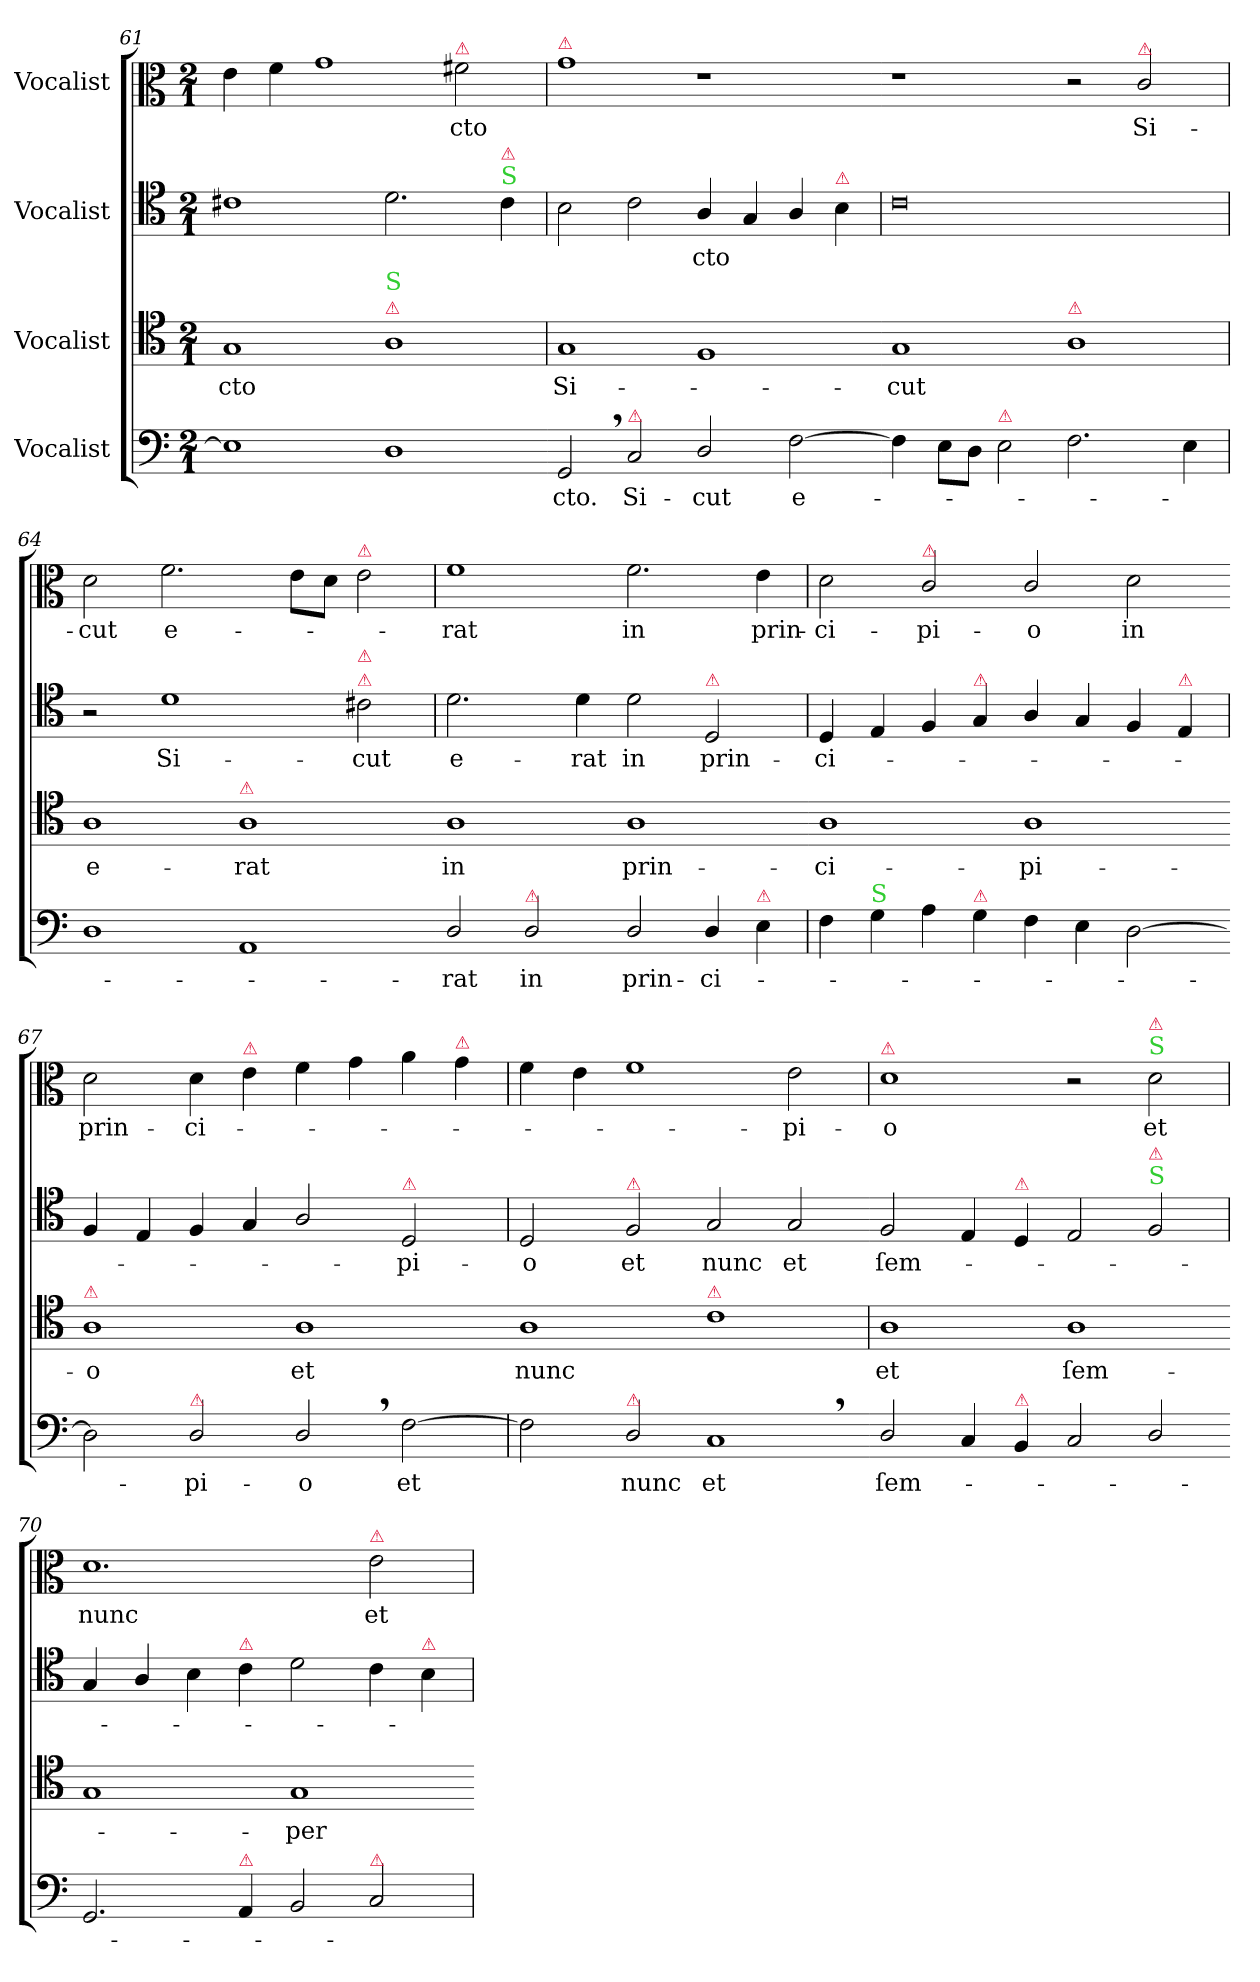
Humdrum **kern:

**kern	**text	**kern	**text	**kern	**text	**kern	**text
*part4	*part4	*part3	*part3	*part2	*part2	*part1	*part1
*staff4	*staff4	*staff3	*staff3	*staff2	*staff2	*staff1	*staff1
*I"Vocalist	*	*I"Vocalist	*	*I"Vocalist	*	*I"Vocalist	*
*clefF4	*	*clefC4	*	*clefC4	*	*clefC3	*
*k[]	*	*k[]	*	*k[]	*	*k[]	*
*M2/1	*	*M2/1	*	*M2/1	*	*M2/1	*
=61	=61	=61	=61	=61	=61	=61	=61
1E]	.	1G	-cto	1c#X	.	4e\	.
.	.	.	.	.	.	4f\	.
.	.	.	.	.	.	1g	.
!	!	!LO:TX:a:color=crimson:t=⚠	!	!	!	!	!
!	!	!LO:TX:a:color=limegreen:t=S	!	!	!	!	!
1D	.	1A	.	2.d\	.	.	.
!	!	!	!	!	!	!LO:TX:a:color=crimson:t=⚠	!
.	.	.	.	.	.	2f#X\	-cto
!	!	!	!	!LO:TX:a:color=limegreen:t=S	!	!	!
!	!	!	!	!LO:TX:a:color=crimson:t=⚠	!	!	!
.	.	.	.	4c#\	.	.	.
=62-	=62	=62	=62	=62	=62	=62	=62
!	!	!	!	!	!	!LO:TX:a:color=crimson:t=⚠	!
2GG,/	-cto.	1G	Si-	2B\	.	1g	.
!LO:TX:a:color=crimson:t=⚠	!	!	!	!	!	!	!
2C/	Si-	.	.	2c\	.	.	.
2D/	-cut	1F	.	4A/	-cto	1r	.
.	.	.	.	4G/	.	.	.
[2F\	e-	.	.	4A/	.	.	.
!	!	!	!	!LO:TX:a:color=crimson:t=⚠	!	!	!
.	.	.	.	4B\	.	.	.
=63-	=63-	=63-	=63-	=63	=63-	=63-	=63-
4F\]	.	1G	-cut	0c	.	1r	.
8E\L	.	.	.	.	.	.	.
8D\J	.	.	.	.	.	.	.
!LO:TX:a:color=crimson:t=⚠	!	!	!	!	!	!	!
2E\	.	.	.	.	.	.	.
!	!	!LO:TX:a:color=crimson:t=⚠	!	!	!	!	!
2.F\	.	1A	.	.	.	2r	.
!	!	!	!	!	!	!LO:TX:a:color=crimson:t=⚠	!
.	.	.	.	.	.	2c/	Si-
4E\	.	.	.	.	.	.	.
=64	=64	=64	=64	=64	=64	=64	=64
1D	.	1A	e-	2r	.	2d\	-cut
.	.	.	.	1d	Si-	2.f\	e-
!	!	!LO:TX:a:color=crimson:t=⚠	!	!	!	!	!
1AA	.	1A	-rat	.	.	.	.
.	.	.	.	.	.	8e\L	.
.	.	.	.	.	.	8d\J	.
!	!	!	!	!	!	!LO:TX:a:color=crimson:t=⚠	!
!	!	!	!	!LO:TX:a:color=crimson:t=⚠	!	!	!
!	!	!	!	!LO:TX:a:color=crimson:t=⚠	!	!	!
.	.	.	.	2c#X\	-cut	2e\	.
=65-	=65	=65-	=65	=65	=65	=65	=65
2D/	-rat	1A	in	2.d\	e-	1f	-rat
!LO:TX:a:color=crimson:t=⚠	!	!	!	!	!	!	!
2D/	in	.	.	.	.	.	.
.	.	.	.	4d\	-rat	.	.
2D/	prin-	1A	prin-	2d\	in	2.f\	in
!	!	!	!	!LO:TX:a:color=crimson:t=⚠	!	!	!
4D/	-ci-	.	.	2D/	prin-	.	.
!LO:TX:a:color=crimson:t=⚠	!	!	!	!	!	!	!
4E\	.	.	.	.	.	4e\	prin-
=66	=66	=66-	=66	=66	=66	=66	=66
4F\	.	1A	-ci-	4D/	-ci-	2d\	-ci-
!LO:TX:a:color=limegreen:t=S	!	!	!	!	!	!	!
4G\	.	.	.	4E/	.	.	.
!	!	!	!	!	!	!LO:TX:a:color=crimson:t=⚠	!
4A\	.	.	.	4F/	.	2c/	-pi-
!	!	!	!	!LO:TX:a:color=crimson:t=⚠	!	!	!
!LO:TX:a:color=crimson:t=⚠	!	!	!	!	!	!	!
4G\	.	.	.	4G/	.	.	.
4F\	.	1A	-pi-	4A/	.	2c/	-o
4E\	.	.	.	4G/	.	.	.
[2D\	.	.	.	4F/	.	2d\	in
!	!	!	!	!LO:TX:a:color=crimson:t=⚠	!	!	!
.	.	.	.	4E/	.	.	.
=67-	=67-	=67-	=67-	=67	=67-	=67-	=67-
!	!	!LO:TX:a:color=crimson:t=⚠	!	!	!	!	!
2D\]	.	1A	-o	4F/	.	2d\	prin-
.	.	.	.	4E/	.	.	.
!LO:TX:a:color=crimson:t=⚠	!	!	!	!	!	!	!
2D/	-pi-	.	.	4F/	.	4d\	-ci-
!	!	!	!	!	!	!LO:TX:a:color=crimson:t=⚠	!
.	.	.	.	4G/	.	4e\	.
2D,/	-o	1A	et	2A/	.	4f\	.
.	.	.	.	.	.	4g\	.
!	!	!	!	!LO:TX:a:color=crimson:t=⚠	!	!	!
[2F\	et	.	.	2D/	-pi-	4a\	.
!	!	!	!	!	!	!LO:TX:a:color=crimson:t=⚠	!
.	.	.	.	.	.	4g\	.
=68	=68	=68-	=68	=68	=68	=68	=68
2F\]	.	1A	nunc	2D/	-o	4f\	.
.	.	.	.	.	.	4e\	.
!	!	!	!	!LO:TX:a:color=crimson:t=⚠	!	!	!
!LO:TX:a:color=crimson:t=⚠	!	!	!	!	!	!	!
2D/	nunc	.	.	2F/	et	1f	.
!	!	!LO:TX:a:color=crimson:t=⚠	!	!	!	!	!
1C,	et	1c	.	2G/	nunc	.	.
.	.	.	.	2G/	et	2e\	-pi-
=69-	=69	=69	=69	=69-	=69	=69	=69
!	!	!	!	!	!	!LO:TX:a:color=crimson:t=⚠	!
2D/	ſem-	1A	et	2F/	ſem-	1d	-o
4C/	.	.	.	4E/	.	.	.
!	!	!	!	!LO:TX:a:color=crimson:t=⚠	!	!	!
!LO:TX:a:color=crimson:t=⚠	!	!	!	!	!	!	!
4BB/	.	.	.	4D/	.	.	.
2C/	.	1A	ſem-	2E/	.	2r	.
!	!	!	!	!	!	!LO:TX:a:color=limegreen:t=S	!
!	!	!	!	!	!	!LO:TX:a:color=crimson:t=⚠	!
!	!	!	!	!LO:TX:a:color=limegreen:t=S	!	!	!
!	!	!	!	!LO:TX:a:color=crimson:t=⚠	!	!	!
2D/	.	.	.	2F/	.	2d\	et
=70-	=70	=70-	=70	=70	=70	=70	=70
2.GG/	.	1G	.	4G/	.	1.d	nunc
.	.	.	.	4A/	.	.	.
.	.	.	.	4B\	.	.	.
!	!	!	!	!LO:TX:a:color=crimson:t=⚠	!	!	!
!LO:TX:a:color=crimson:t=⚠	!	!	!	!	!	!	!
4AA/	.	.	.	4c\	.	.	.
2BB/	.	1G	-per	2d\	.	.	.
!	!	!	!	!	!	!LO:TX:a:color=crimson:t=⚠	!
!LO:TX:a:color=crimson:t=⚠	!	!	!	!	!	!	!
2C/	.	.	.	4c\	.	2e\	et
!	!	!	!	!LO:TX:a:color=crimson:t=⚠	!	!	!
.	.	.	.	4B\	.	.	.
=	=	=-	=	=	=	=	=
*-	*-	*-	*-	*-	*-	*-	*-
